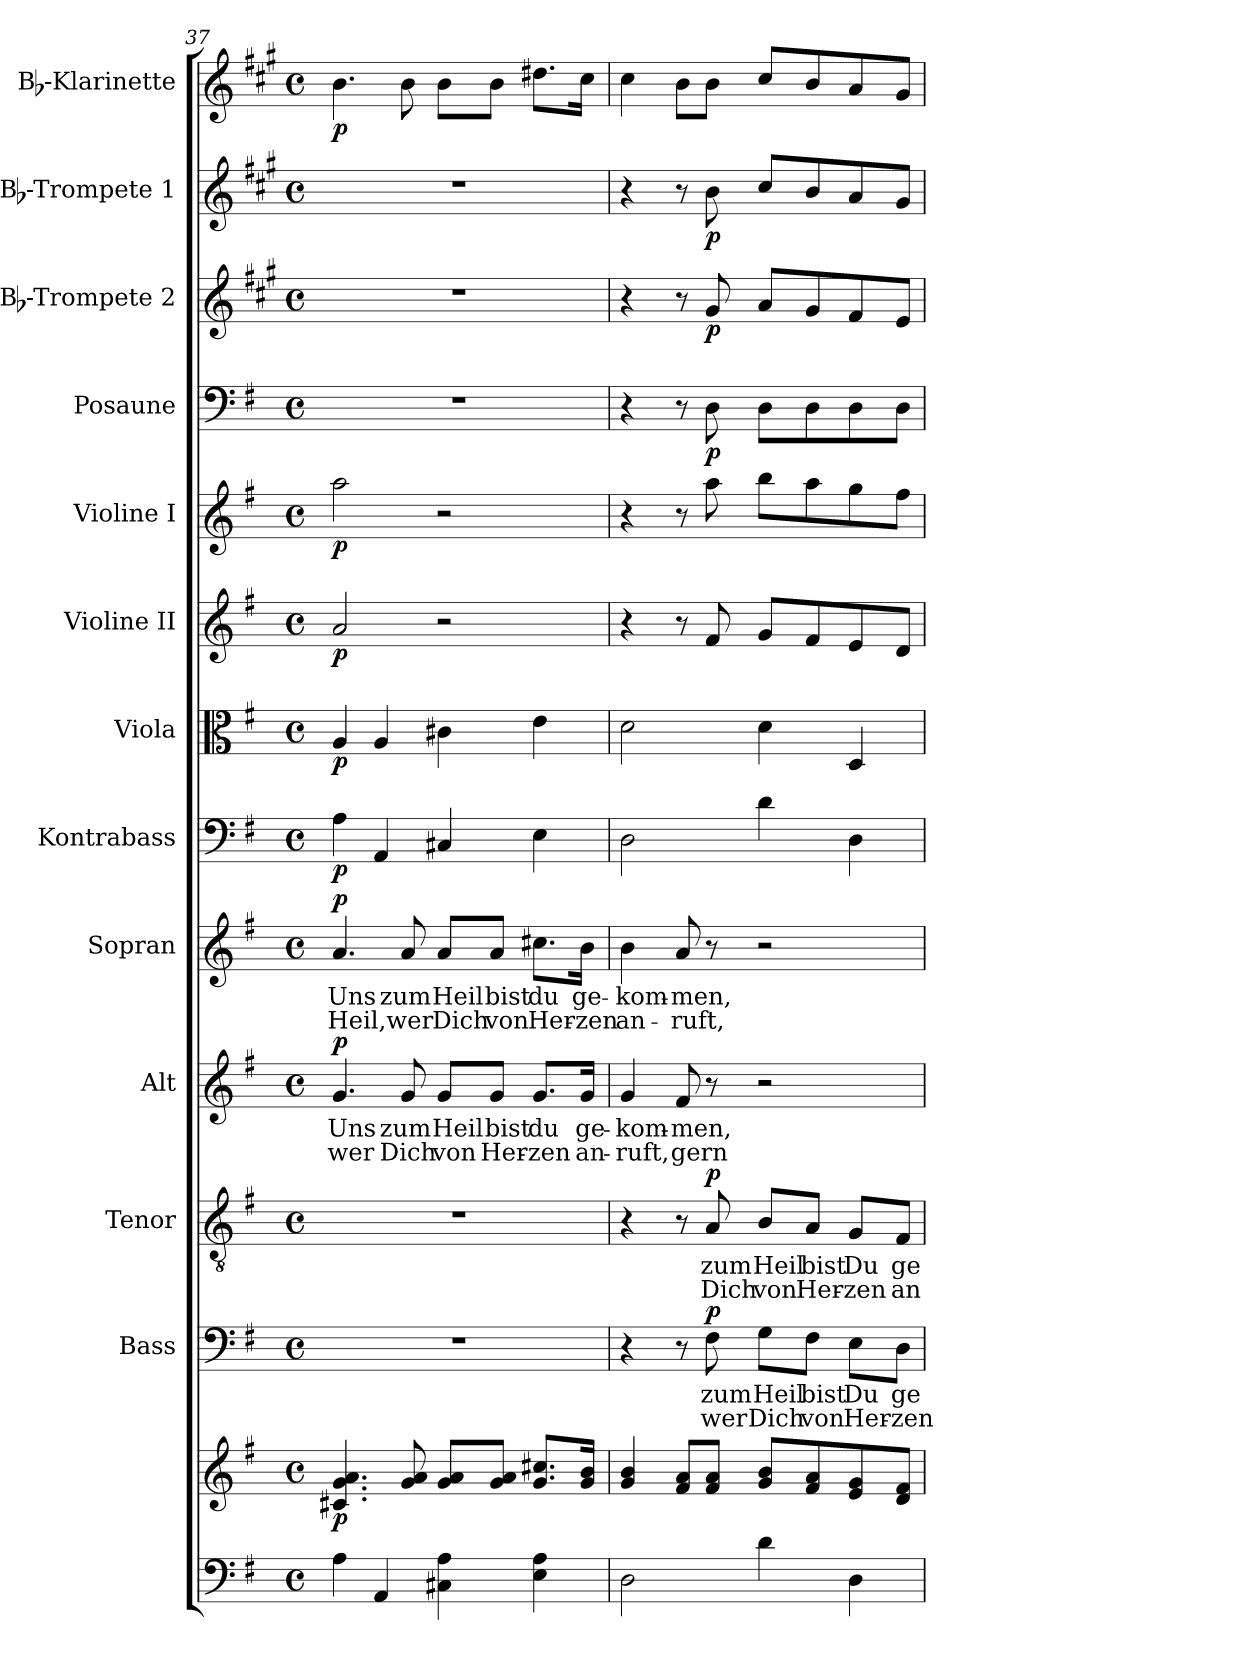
**kern	**kern	**dynam	**kern	**text	**text	**dynam	**kern	**text	**text	**dynam	**kern	**text	**text	**dynam	**kern	**text	**text	**dynam	**kern	**dynam	**kern	**dynam	**kern	**dynam	**kern	**dynam	**kern	**dynam	**kern	**dynam	**kern	**dynam	**kern	**dynam
*part13	*part13	*part13	*part12	*part12	*part12	*part12	*part11	*part11	*part11	*part11	*part10	*part10	*part10	*part10	*part9	*part9	*part9	*part9	*part8	*part8	*part7	*part7	*part6	*part6	*part5	*part5	*part4	*part4	*part3	*part3	*part2	*part2	*part1	*part1
*staff14	*staff13	*staff13/14	*staff12	*staff12	*staff12	*staff12	*staff11	*staff11	*staff11	*staff11	*staff10	*staff10	*staff10	*staff10	*staff9	*staff9	*staff9	*staff9	*staff8	*staff8	*staff7	*staff7	*staff6	*staff6	*staff5	*staff5	*staff4	*staff4	*staff3	*staff3	*staff2	*staff2	*staff1	*staff1
*	*	*	*I"Bass	*	*	*	*I"Tenor	*	*	*	*I"Alt	*	*	*	*I"Sopran	*	*	*	*I"Kontrabass	*	*I"Viola	*	*I"Violine II	*	*I"Violine I	*	*I"Posaune	*	*I"Bb-Trompete 2	*	*I"Bb-Trompete 1	*	*I"Bb-Klarinette	*
*	*	*	*I'B.	*	*	*	*I'T.	*	*	*	*I'A.	*	*	*	*I'S.	*	*	*	*I'Kb.	*	*I'Vla.	*	*I'Vl. II	*	*I'Vl. I	*	*I'Pos.	*	*I'Bb Trp. 2	*	*I'Bb Trp. 1	*	*I'Bb Kl.	*
*clefF4	*clefG2	*	*clefF4	*	*	*	*clefGv2	*	*	*	*clefG2	*	*	*	*clefG2	*	*	*	*clefF4	*	*clefC3	*	*clefG2	*	*clefG2	*	*clefF4	*	*clefG2	*	*clefG2	*	*clefG2	*
*	*	*	*	*	*	*	*	*	*	*	*	*	*	*	*	*	*	*	*ITrd7c12	*	*	*	*	*	*	*	*	*	*ITrd1c2	*	*ITrd1c2	*	*ITrd1c2	*
*k[f#]	*k[f#]	*	*k[f#]	*	*	*	*k[f#]	*	*	*	*k[f#]	*	*	*	*k[f#]	*	*	*	*k[f#]	*	*k[f#]	*	*k[f#]	*	*k[f#]	*	*k[f#]	*	*k[f#]	*	*k[f#]	*	*k[f#]	*
*G:	*G:	*	*G:	*	*	*	*G:	*	*	*	*G:	*	*	*	*G:	*	*	*	*G:	*	*G:	*	*G:	*	*G:	*	*G:	*	*G:	*	*G:	*	*G:	*
*M4/4	*M4/4	*	*M4/4	*	*	*	*M4/4	*	*	*	*M4/4	*	*	*	*M4/4	*	*	*	*M4/4	*	*M4/4	*	*M4/4	*	*M4/4	*	*M4/4	*	*M4/4	*	*M4/4	*	*M4/4	*
*met(c)	*met(c)	*	*met(c)	*	*	*	*met(c)	*	*	*	*met(c)	*	*	*	*met(c)	*	*	*	*met(c)	*	*met(c)	*	*met(c)	*	*met(c)	*	*met(c)	*	*met(c)	*	*met(c)	*	*met(c)	*
=37	=37	=37	=37	=37	=37	=37	=37	=37	=37	=37	=37	=37	=37	=37	=37	=37	=37	=37	=37	=37	=37	=37	=37	=37	=37	=37	=37	=37	=37	=37	=37	=37	=37	=37
!	!	!LO:DY:b	!	!	!	!	!	!	!	!	!	!LO:LY:b	!LO:LY:b	!LO:DY:a	!	!LO:LY:b	!LO:LY:b	!LO:DY:a	!	!LO:DY:b	!	!LO:DY:b	!	!LO:DY:b	!	!LO:DY:b	!	!	!	!	!	!	!	!LO:DY:b
4A\	4.c#X/ 4.g/ 4.a/	p	1r	.	.	.	1r	.	.	.	4.g/	Uns	wer	p	4.a/	Uns	Heil,	p	4AA\	p	4A/	p	2a/	p	2aa\	p	1r	.	1r	.	1r	.	4.a\	p
4AA/	.	.	.	.	.	.	.	.	.	.	.	.	.	.	.	.	.	.	4AAA/	.	4A/	.	.	.	.	.	.	.	.	.	.	.	.	.
!	!	!	!	!	!	!	!	!	!	!	!	!LO:LY:b	!LO:LY:b	!	!	!LO:LY:b	!LO:LY:b	!	!	!	!	!	!	!	!	!	!	!	!	!	!	!	!	!
.	8g/ 8a/	.	.	.	.	.	.	.	.	.	8g/	zum	Dich	.	8a/	zum	wer	.	.	.	.	.	.	.	.	.	.	.	.	.	.	.	8a\	.
!	!	!	!	!	!	!	!	!	!	!	!	!LO:LY:b	!LO:LY:b	!	!	!LO:LY:b	!LO:LY:b	!	!	!	!	!	!	!	!	!	!	!	!	!	!	!	!	!
4C#X\ 4A\	8g/ 8a/L	.	.	.	.	.	.	.	.	.	8g/L	Heil	von	.	8a/L	Heil	Dich	.	4CC#X/	.	4c#X\	.	2r	.	2r	.	.	.	.	.	.	.	8a\L	.
!	!	!	!	!	!	!	!	!	!	!	!	!LO:LY:b	!LO:LY:b	!	!	!LO:LY:b	!LO:LY:b	!	!	!	!	!	!	!	!	!	!	!	!	!	!	!	!	!
.	8g/ 8a/J	.	.	.	.	.	.	.	.	.	8g/J	bist	Her-	.	8a/J	bist	von	.	.	.	.	.	.	.	.	.	.	.	.	.	.	.	8a\J	.
!	!	!	!	!	!	!	!	!	!	!	!	!LO:LY:b	!LO:LY:b	!	!	!LO:LY:b	!LO:LY:b	!	!	!	!	!	!	!	!	!	!	!	!	!	!	!	!	!
4E\ 4A\	8.g/ 8.cc#X/L	.	.	.	.	.	.	.	.	.	8.g/L	du	-zen	.	8.cc#X\L	du	Her-	.	4EE\	.	4e\	.	.	.	.	.	.	.	.	.	.	.	8.cc#X\L	.
!	!	!	!	!	!	!	!	!	!	!	!	!LO:LY:b	!LO:LY:b	!	!	!LO:LY:b	!LO:LY:b	!	!	!	!	!	!	!	!	!	!	!	!	!	!	!	!	!
.	16g/ 16b/Jk	.	.	.	.	.	.	.	.	.	16g/Jk	ge-	an-	.	16b\Jk	ge-	-zen	.	.	.	.	.	.	.	.	.	.	.	.	.	.	.	16b\Jk	.
!!LO:PB:g=z
=38	=38	=38	=38	=38	=38	=38	=38	=38	=38	=38	=38	=38	=38	=38	=38	=38	=38	=38	=38	=38	=38	=38	=38	=38	=38	=38	=38	=38	=38	=38	=38	=38	=38	=38
!	!	!	!	!	!	!	!	!	!	!	!	!LO:LY:b	!LO:LY:b	!	!	!LO:LY:b	!LO:LY:b	!	!	!	!	!	!	!	!	!	!	!	!	!	!	!	!	!
2D\	4g/ 4b/	.	4r	.	.	.	4r	.	.	.	4g/	-kom-	-ruft,	.	4b\	-kom-	an-	.	2DD\	.	2d\	.	4r	.	4r	.	4r	.	4r	.	4r	.	4b\	.
!	!	!	!	!	!	!	!	!	!	!	!	!LO:LY:b	!LO:LY:b	!	!	!LO:LY:b	!LO:LY:b	!	!	!	!	!	!	!	!	!	!	!	!	!	!	!	!	!
.	8f#/ 8a/L	.	8r	.	.	.	8r	.	.	.	8f#/	-men,	gern	.	8a/	-men,	-ruft,	.	.	.	.	.	8r	.	8r	.	8r	.	8r	.	8r	.	8a\L	.
!	!	!	!	!LO:LY:b	!LO:LY:b	!LO:DY:a	!	!LO:LY:b	!LO:LY:b	!LO:DY:a	!	!	!	!	!	!	!	!	!	!	!	!	!	!	!	!	!	!LO:DY:b	!	!LO:DY:b	!	!LO:DY:b	!	!
.	8f#/ 8a/J	.	8F#\	zum	wer	p	8A/	zum	Dich	p	8r	.	.	.	8r	.	.	.	.	.	.	.	8f#/	.	8aa\	.	8D\	p	8f#/	p	8a\	p	8a\J	.
!	!	!	!	!LO:LY:b	!LO:LY:b	!	!	!LO:LY:b	!LO:LY:b	!	!	!	!	!	!	!	!	!	!	!	!	!	!	!	!	!	!	!	!	!	!	!	!	!
4d\	8g/ 8b/L	.	8G\L	Heil	Dich	.	8B/L	Heil	von	.	2r	.	.	.	2r	.	.	.	4D\	.	4d\	.	8g/L	.	8bb\L	.	8D\L	.	8g/L	.	8b/L	.	8b/L	.
!	!	!	!	!LO:LY:b	!LO:LY:b	!	!	!LO:LY:b	!LO:LY:b	!	!	!	!	!	!	!	!	!	!	!	!	!	!	!	!	!	!	!	!	!	!	!	!	!
.	8f#/ 8a/	.	8F#\J	bist	von	.	8A/J	bist	Her-	.	.	.	.	.	.	.	.	.	.	.	.	.	8f#/	.	8aa\	.	8D\	.	8f#/	.	8a/	.	8a/	.
!	!	!	!	!LO:LY:b	!LO:LY:b	!	!	!LO:LY:b	!LO:LY:b	!	!	!	!	!	!	!	!	!	!	!	!	!	!	!	!	!	!	!	!	!	!	!	!	!
4D\	8e/ 8g/	.	8E\L	Du	Her-	.	8G/L	Du	-zen	.	.	.	.	.	.	.	.	.	4DD\	.	4D/	.	8e/	.	8gg\	.	8D\	.	8e/	.	8g/	.	8g/	.
!	!	!	!	!LO:LY:b	!LO:LY:b	!	!	!LO:LY:b	!LO:LY:b	!	!	!	!	!	!	!	!	!	!	!	!	!	!	!	!	!	!	!	!	!	!	!	!	!
.	8d/ 8f#/J	.	8D\J	ge-	-zen	.	8F#/J	ge-	an-	.	.	.	.	.	.	.	.	.	.	.	.	.	8d/J	.	8ff#\J	.	8D\J	.	8d/J	.	8f#/J	.	8f#/J	.
=	=	=	=	=	=	=	=	=	=	=	=	=	=	=	=	=	=	=	=	=	=	=	=	=	=	=	=	=	=	=	=	=	=	=
*-	*-	*-	*-	*-	*-	*-	*-	*-	*-	*-	*-	*-	*-	*-	*-	*-	*-	*-	*-	*-	*-	*-	*-	*-	*-	*-	*-	*-	*-	*-	*-	*-	*-	*-
